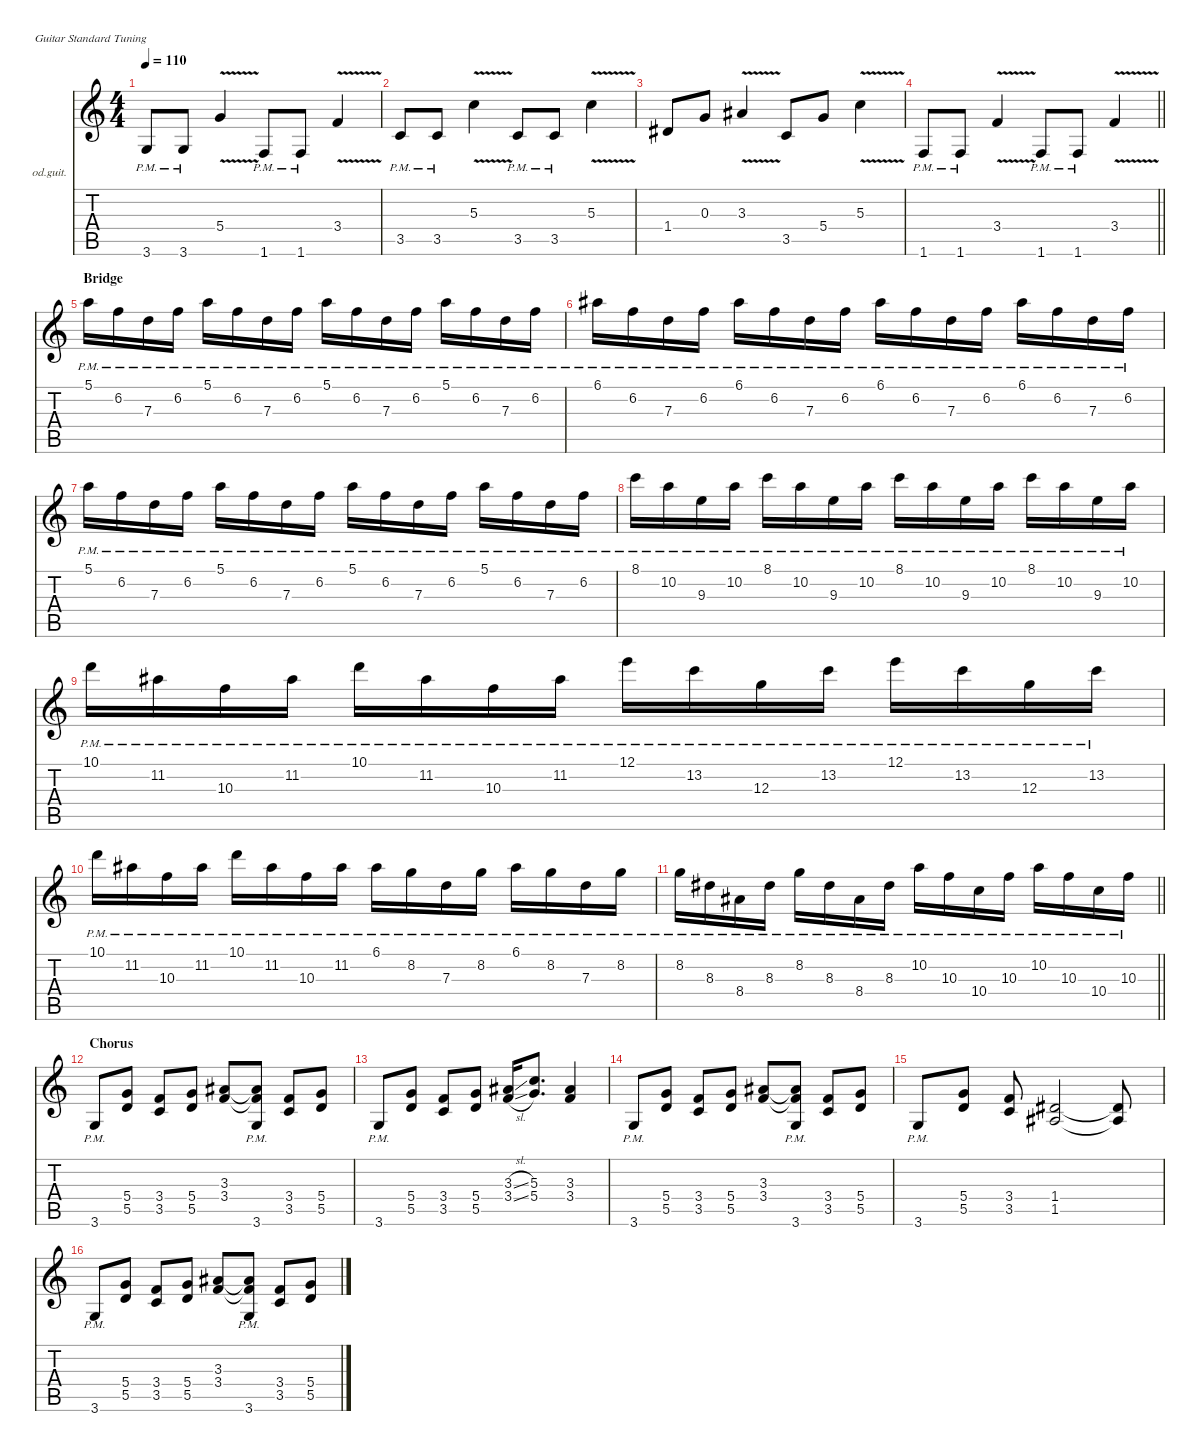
\defaultSystemsLayout 4
\hideDynamics
\bracketExtendMode nobrackets
\firstSystemTrackNameOrientation horizontal
\otherSystemsTrackNameOrientation horizontal
\track ("Gitar 1" "od.guit.") {instrument overdrivenguitar}
\staff {score tabs}
\tuning (E4 B3 G3 D3 A2 E2)
\ts (4 4)
\tempo 110
\clef g2
\ks c
3.6{pm}.8{dy f} 3.6{pm}.8 5.4{v}.4 1.6{pm}.8 1.6{pm}.8 3.4{v}.4 |
3.5{pm}.8 3.5{pm}.8 5.3{v}.4 3.5{pm}.8 3.5{pm}.8 5.3{v}.4 |
1.4.8 0.3.8 3.3{v}.4 3.5.8 5.4.8 5.3{v}.4 |
\barLineRight lightlight
1.6{pm}.8 1.6{pm}.8 3.4{v}.4 1.6{pm}.8 1.6{pm}.8 3.4{v}.4 |
\section ("" "Bridge")
5.1{pm}.16 6.2{pm}.16 7.3{pm}.16 6.2{pm}.16 5.1{pm}.16 6.2{pm}.16 7.3{pm}.16 6.2{pm}.16 5.1{pm}.16 6.2{pm}.16 7.3{pm}.16 6.2{pm}.16 5.1{pm}.16 6.2{pm}.16 7.3{pm}.16 6.2{pm}.16 |
6.1{pm}.16 6.2{pm}.16 7.3{pm}.16 6.2{pm}.16 6.1{pm}.16 6.2{pm}.16 7.3{pm}.16 6.2{pm}.16 6.1{pm}.16 6.2{pm}.16 7.3{pm}.16 6.2{pm}.16 6.1{pm}.16 6.2{pm}.16 7.3{pm}.16 6.2{pm}.16 |
5.1{pm}.16 6.2{pm}.16 7.3{pm}.16 6.2{pm}.16 5.1{pm}.16 6.2{pm}.16 7.3{pm}.16 6.2{pm}.16 5.1{pm}.16 6.2{pm}.16 7.3{pm}.16 6.2{pm}.16 5.1{pm}.16 6.2{pm}.16 7.3{pm}.16 6.2{pm}.16 |
8.1{pm}.16 10.2{pm}.16 9.3{pm}.16 10.2{pm}.16 8.1{pm}.16 10.2{pm}.16 9.3{pm}.16 10.2{pm}.16 8.1{pm}.16 10.2{pm}.16 9.3{pm}.16 10.2{pm}.16 8.1{pm}.16 10.2{pm}.16 9.3{pm}.16 10.2{pm}.16 |
10.1{pm}.16 11.2{pm}.16 10.3{pm}.16 11.2{pm}.16 10.1{pm}.16 11.2{pm}.16 10.3{pm}.16 11.2{pm}.16 12.1{pm}.16 13.2{pm}.16 12.3{pm}.16 13.2{pm}.16 12.1{pm}.16 13.2{pm}.16 12.3{pm}.16 13.2{pm}.16 |
10.1{pm}.16 11.2{pm}.16 10.3{pm}.16 11.2{pm}.16 10.1{pm}.16 11.2{pm}.16 10.3{pm}.16 11.2{pm}.16 6.1{pm}.16 8.2{pm}.16 7.3{pm}.16 8.2{pm}.16 6.1{pm}.16 8.2{pm}.16 7.3{pm}.16 8.2{pm}.16 |
\barLineRight lightlight
8.2{pm}.16 8.3{pm}.16 8.4{pm}.16 8.3{pm}.16 8.2{pm}.16 8.3{pm}.16 8.4{pm}.16 8.3{pm}.16 10.2{pm}.16 10.3{pm}.16 10.4{pm}.16 10.3{pm}.16 10.2{pm}.16 10.3{pm}.16 10.4{pm}.16 10.3{pm}.16 |
\section ("" "Chorus")
3.6{pm}.8 (5.4 5.5).8 (3.4 3.5).8 (5.4 5.5).8 (3.3 3.4).8 (3.3{t} 3.4{t} 3.6{pm}).8 (3.4 3.5).8 (5.4 5.5).8 |
3.6{pm}.8 (5.4 5.5).8 (3.4 3.5).8 (5.4 5.5).8 (3.3{sl} 3.4{sl}).16 (5.3 5.4).8{d} (3.3 3.4).4 |
3.6{pm}.8 (5.4 5.5).8 (3.4 3.5).8 (5.4 5.5).8 (3.3 3.4).8 (3.3{t} 3.4{t} 3.6{pm}).8 (3.4 3.5).8 (5.4 5.5).8 |
3.6{pm}.8 (5.4 5.5).8 (3.4 3.5).8 (1.4 1.5).2 (1.4{t} 1.5{t}).8 |
3.6{pm}.8 (5.4 5.5).8 (3.4 3.5).8 (5.4 5.5).8 (3.3 3.4).8 (3.3{t} 3.4{t} 3.6{pm}).8 (3.4 3.5).8 (5.4 5.5).8
